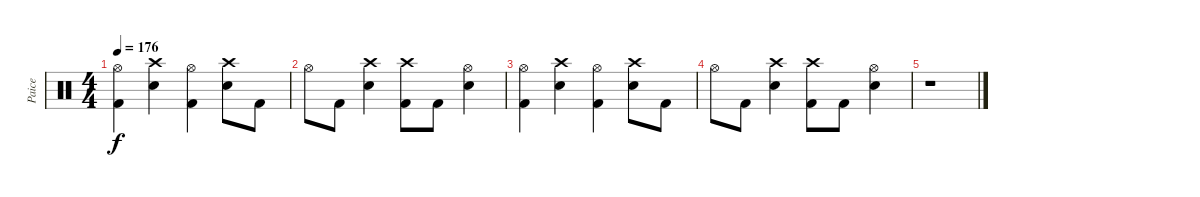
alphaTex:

\track ("Paice" "Paice") {instrument percussion}
\staff {score}
\articulation defaults
\ts (4 4)
\tempo 176
\clef neutral
\ks c
("Hi-Hat (open)" "Kick (hit) 2").4{dy f} ("Crash high (hit)" "Electric Snare (hit)").4 ("Hi-Hat (open)" "Kick (hit) 2").4 ("Crash high (hit)" "Electric Snare (hit)").8 "Kick (hit) 2".8 |
"Hi-Hat (open)".8 "Kick (hit) 2".8 ("Crash high (hit)" "Electric Snare (hit)").4 ("Crash high (hit)" "Kick (hit) 2").8 "Kick (hit) 2".8 ("Hi-Hat (open)" "Electric Snare (hit)").4 |
("Hi-Hat (open)" "Kick (hit) 2").4 ("Crash high (hit)" "Electric Snare (hit)").4 ("Hi-Hat (open)" "Kick (hit) 2").4 ("Crash high (hit)" "Electric Snare (hit)").8 "Kick (hit) 2".8 |
"Hi-Hat (open)".8 "Kick (hit) 2".8 ("Crash high (hit)" "Electric Snare (hit)").4 ("Crash high (hit)" "Kick (hit) 2").8 "Kick (hit) 2".8 ("Hi-Hat (open)" "Electric Snare (hit)").4 |
r.1
